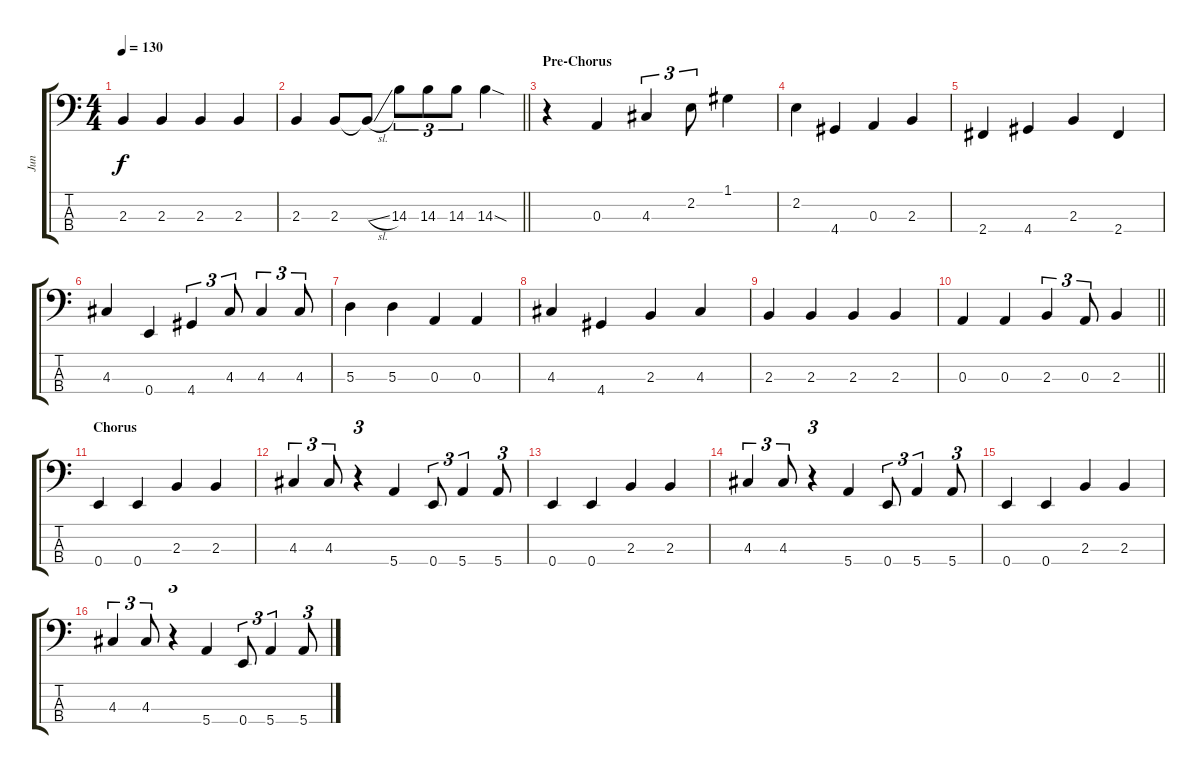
\track ("Jun" "Jun") {instrument electricbasspick}
\staff {score tabs}
\tuning (G2 D2 A1 E1) {hide}
\ts (4 4)
\tempo 130
\clef f4
\ks c
2.3.4{dy f} 2.3.4 2.3.4 2.3.4 |
\barLineRight lightlight
2.3.4 2.3.8 2.3{sl t}.8 14.3.8{tu (3 2)} 14.3.8{tu (3 2)} 14.3.8{tu (3 2)} 14.3{sod}.4 |
\section ("" "Pre-Chorus")
r.4 0.3.4 4.3.4{tu (3 2)} 2.2.8{tu (3 2)} 1.1.4 |
2.2.4 4.4.4 0.3.4 2.3.4 |
2.4.4 4.4.4 2.3.4 2.4.4 |
4.3.4 0.4.4 4.4.4{tu (3 2)} 4.3.8{tu (3 2)} 4.3.4{tu (3 2)} 4.3.8{tu (3 2)} |
5.3.4 5.3.4 0.3.4 0.3.4 |
4.3.4 4.4.4 2.3.4 4.3.4 |
2.3.4 2.3.4 2.3.4 2.3.4 |
\barLineRight lightlight
0.3.4 0.3.4 2.3.4{tu (3 2)} 0.3.8{tu (3 2)} 2.3.4 |
\section ("" "Chorus")
0.4.4 0.4.4 2.3.4 2.3.4 |
4.3.4{tu (3 2)} 4.3.8{tu (3 2)} r.4{tu (3 2)} 5.4.4 0.4.8{tu (3 2)} 5.4.4{tu (3 2)} 5.4.8{tu (3 2)} |
0.4.4 0.4.4 2.3.4 2.3.4 |
4.3.4{tu (3 2)} 4.3.8{tu (3 2)} r.4{tu (3 2)} 5.4.4 0.4.8{tu (3 2)} 5.4.4{tu (3 2)} 5.4.8{tu (3 2)} |
0.4.4 0.4.4 2.3.4 2.3.4 |
4.3.4{tu (3 2)} 4.3.8{tu (3 2)} r.4{tu (3 2)} 5.4.4 0.4.8{tu (3 2)} 5.4.4{tu (3 2)} 5.4.8{tu (3 2)}
